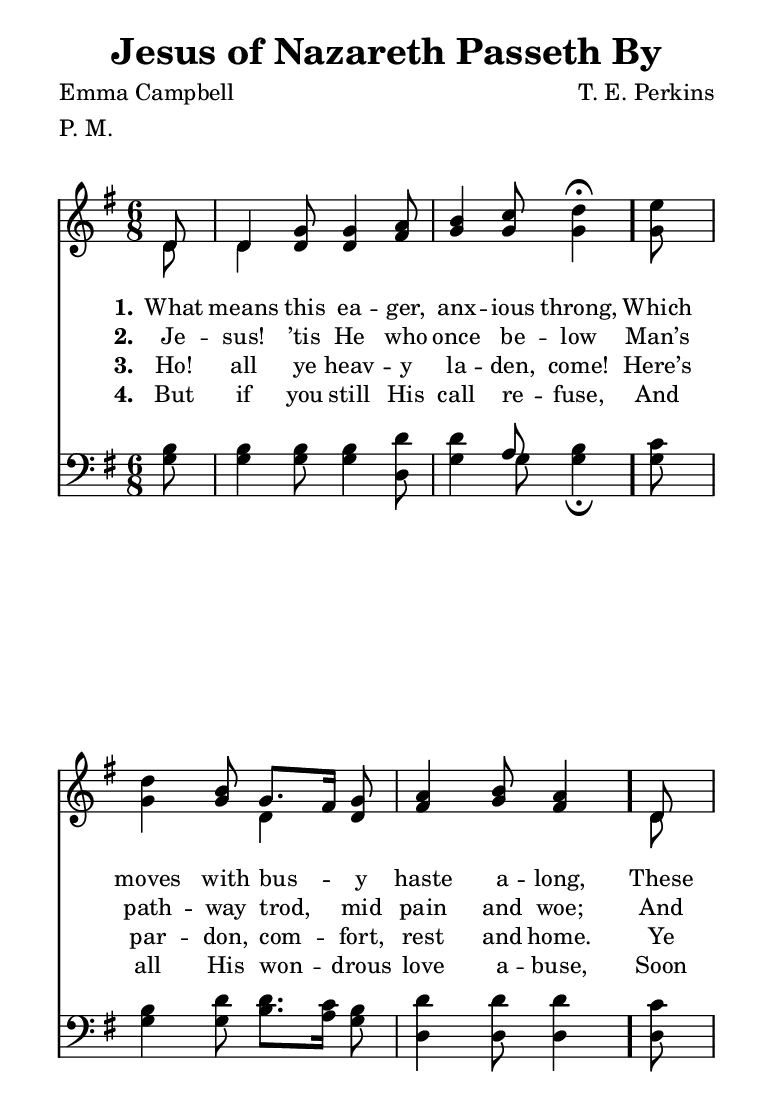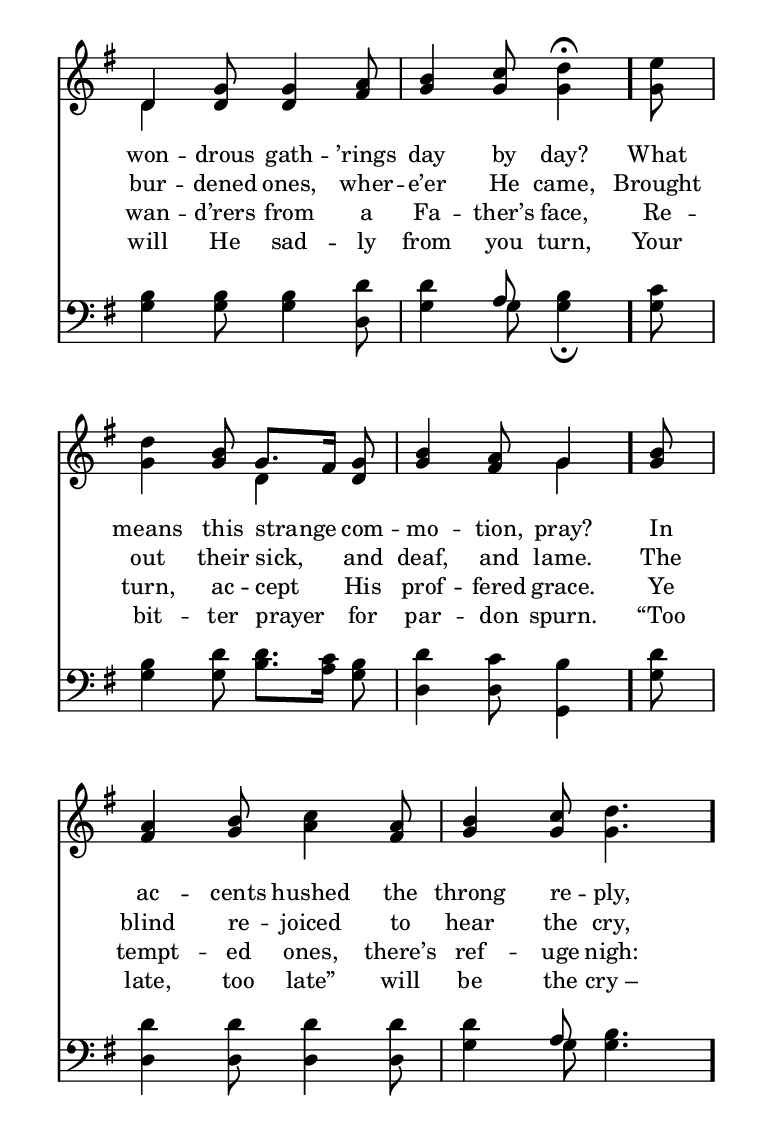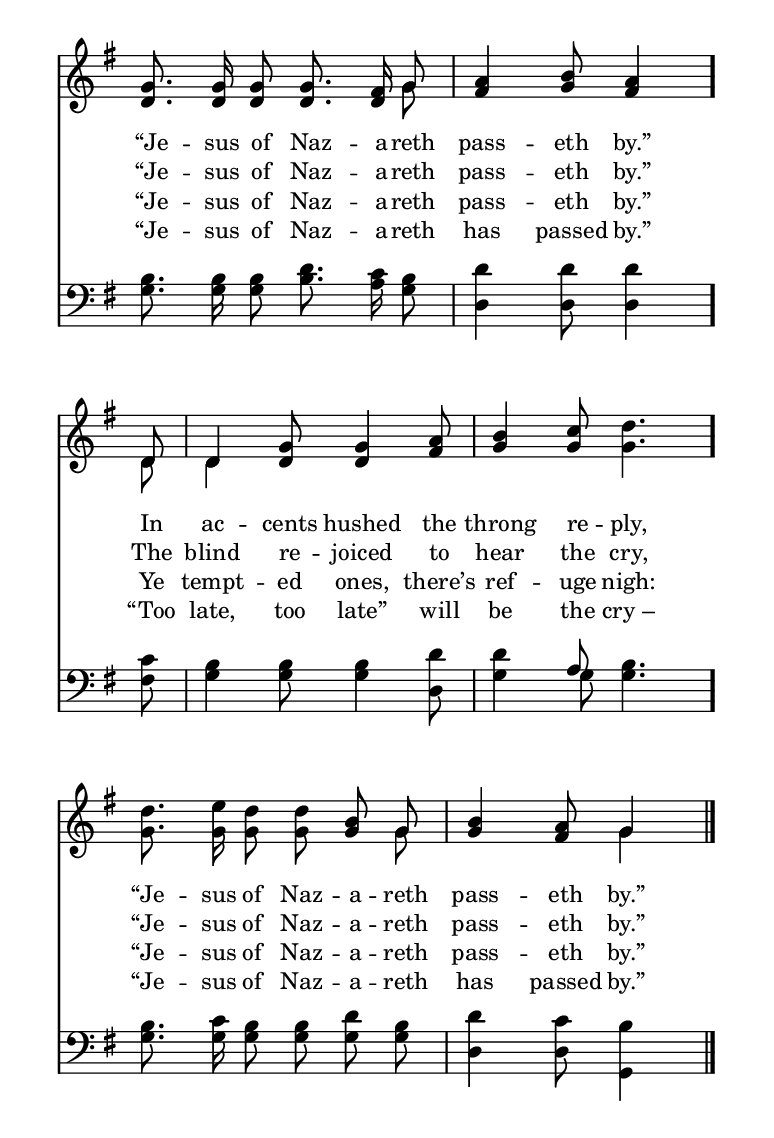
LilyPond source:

\include "common/global.ily"
\paper {
  \include "common/paper.ily"
}

\header{
  %gospel
  hymnnumber = "20"
  title = "Jesus of Nazareth Passeth By"
  tunename = ""
  meter = "P. M."
  poet = "Emma Campbell"
  composer = "T. E. Perkins"
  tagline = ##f
}

% for fermata in MIDI
ta = { \tempo 4=86 }
tb = { \tempo 4=43 }

patternAA = { \ta c8 | c4 c8 c4 c8      | c4 c8 \tb c4 \ta } %
patternAB = { \ta c8 | c4 c8 c4 c8      | c4 c8 c4.        } %

patternBA = { \ta c8 | c4 c8 c8.[ c16] c8 | c4 c8 c4       } %
patternBB = { \ta c8 | c4 c8 c4 c8      | c4 c8 c4         } %

patternCA = { \ta c8. c16 c8 c8. c16 c8 | c4 c8 c4 } %
patternCB = { \ta c8. c16 c8 c8 c8 c8   | c4 c8 c4 } %

global = {
  \include "common/overrides.ily"
  \override Staff.TimeSignature.style = #'numbered
  \time 6/8
  \override Score.MetronomeMark.transparent = ##t % hide all fermata changes too
  \ta
  \key g \major
  \partial 8
  \autoBeamOff
}

notesSoprano = {
\global
\relative c' {

  \changePitch \patternAA { d  | d g g a     | b c d\fermata }
  \changePitch \patternBA { e  | d b g fis g | a b a }
  \changePitch \patternAA { d, | d g g a     | b c d\fermata }
  \changePitch \patternBA { e  | d b g fis g | b a g }

  \changePitch \patternAB { b              | a b c a | b c d }
  \changePitch \patternCA { g, g g g fis g | a b a   }
  \changePitch \patternAB { d,             | d g g a | b c d }
  \changePitch \patternCB { d e d d b g    | b a g   }

  \bar "|."

}
}

notesAlto = {
\global
\relative e' {

  \changePitch \patternAA { d | d d d fis | g g g     }
  \changePitch \patternBB { g | g g d d   | fis g fis }
  \changePitch \patternAA { d | d d d fis | g g g     }
  \changePitch \patternBB { g | g g d d   | g fis g   }

  \changePitch \patternAB { g           | fis g a fis | g g g }
  \changePitch \patternCA { d d d d d g | fis g fis   }
  \changePitch \patternAB { d           | d d d fis   | g g g }
  \changePitch \patternCB { g g g g g g | g fis g     }

}
}

notesTenor = {
\global
\relative a {

  \changePitch \patternAA { b | b b b d   | d a b }
  \changePitch \patternBA { c | b d d c b | d d d }
  \changePitch \patternAA { c | b b b d   | d a b }
  \changePitch \patternBA { c | b d d c b | d c b }

  \changePitch \patternAB { d           | d d d d | d a b }
  \changePitch \patternCA { b b b d c b | d d d   }
  \changePitch \patternAB { c           | b b b d | d a b }
  \changePitch \patternCB { b c b b d b | d c b   }

}
}

notesBass = {
\global
\relative f {

  \changePitch \patternAA { g | g g g d   | g g g_\fermata }
  \changePitch \patternBA { g | g g b a g | d d d  }
  \changePitch \patternAA { d | g g g d   | g g g_\fermata }
  \changePitch \patternBA { g | g g b a g | d d g, }

  \changePitch \patternAB { g'          | d d d d | g g g }
  \changePitch \patternCA { g g g b a g | d d d   }
  \changePitch \patternAB { fis g g g d | g g g   }
  \changePitch \patternCB { g g g g g g | d d g,  }

}
}

wordsA = \lyricmode {
\set stanza = "1."

What means this ea -- ger, anx -- ious throng, \bar "."
Which moves with bus -- y haste a -- long, \bar "." \eogbreak
These won -- drous gath -- ’rings day by day? \bar "."
What means this strange com -- mo -- tion, pray? \bar "." \eogbreak
In ac -- cents hushed the throng re -- ply, \bar "."
“Je -- sus of Naz -- a -- reth pass -- eth by.” \bar "." \eogbreak
In ac -- cents hushed the throng re -- ply, \bar "."
“Je -- sus of Naz -- a -- reth pass -- eth by.” \bar "." \eogbreak

}

wordsB = \lyricmode {
\set stanza = "2."

Je -- sus! ’tis He who once be -- low
Man’s path -- way trod, mid pain and woe;
And bur -- dened ones, wher -- e’er He came,
Brought out their sick, and deaf, and lame.
The blind re -- joiced to hear the cry,
“Je -- sus of Naz -- a -- reth pass -- eth by.”
The blind re -- joiced to hear the cry,
“Je -- sus of Naz -- a -- reth pass -- eth by.”

}

wordsC = \lyricmode {
\set stanza = "3."

Ho! all ye heav -- y la -- den, come!
Here’s par -- don, com -- fort, rest and home.
Ye wan -- d’rers from a Fa -- ther’s face,
Re -- turn, ac -- cept His prof -- fered grace.
Ye tempt -- ed ones, there’s ref -- uge nigh:
“Je -- sus of Naz -- a -- reth pass -- eth by.”
Ye tempt -- ed ones, there’s ref -- uge nigh:
“Je -- sus of Naz -- a -- reth pass -- eth by.”

}

wordsD = \lyricmode {
\set stanza = "4."

But if you still His call re -- fuse,
And all His won -- drous love a -- buse,
Soon will He sad -- ly from you turn,
Your bit -- ter prayer for par -- don spurn.
“Too late, too late” will be the cry_–
“Je -- sus of Naz -- a -- reth has passed by.”
“Too late, too late” will be the cry_–
“Je -- sus of Naz -- a -- reth has passed by.”

}

\score {
  \context ChoirStaff <<
    \context Staff = upper <<
      \set Staff.autoBeaming = ##f
      \set ChoirStaff.systemStartDelimiter = #'SystemStartBar
      \set ChoirStaff.printPartCombineTexts = ##f
      \partcombine #'(2 . 11) \notesSoprano \notesAlto
      \context NullVoice = sopranos { \voiceOne << \notesSoprano >> }
      \context Lyrics = one   \lyricsto sopranos \wordsA
      \context Lyrics = two   \lyricsto sopranos \wordsB
      \context Lyrics = three \lyricsto sopranos \wordsC
      \context Lyrics = four  \lyricsto sopranos \wordsD
    >>
    \context Staff = men <<
      \set Staff.autoBeaming = ##f
      \clef bass
      \set ChoirStaff.printPartCombineTexts = ##f
      \partcombine #'(2 . 11) \notesTenor \notesBass
    >>
  >>
  \layout {
    \include "common/layout.ily"
  }
  \midi{
    \include "common/midi.ily"
  }
}

\version "2.19.49"  % necessary for upgrading to future LilyPond versions.

% vi:set et ts=2 sw=2 ai nocindent syntax=lilypond:
